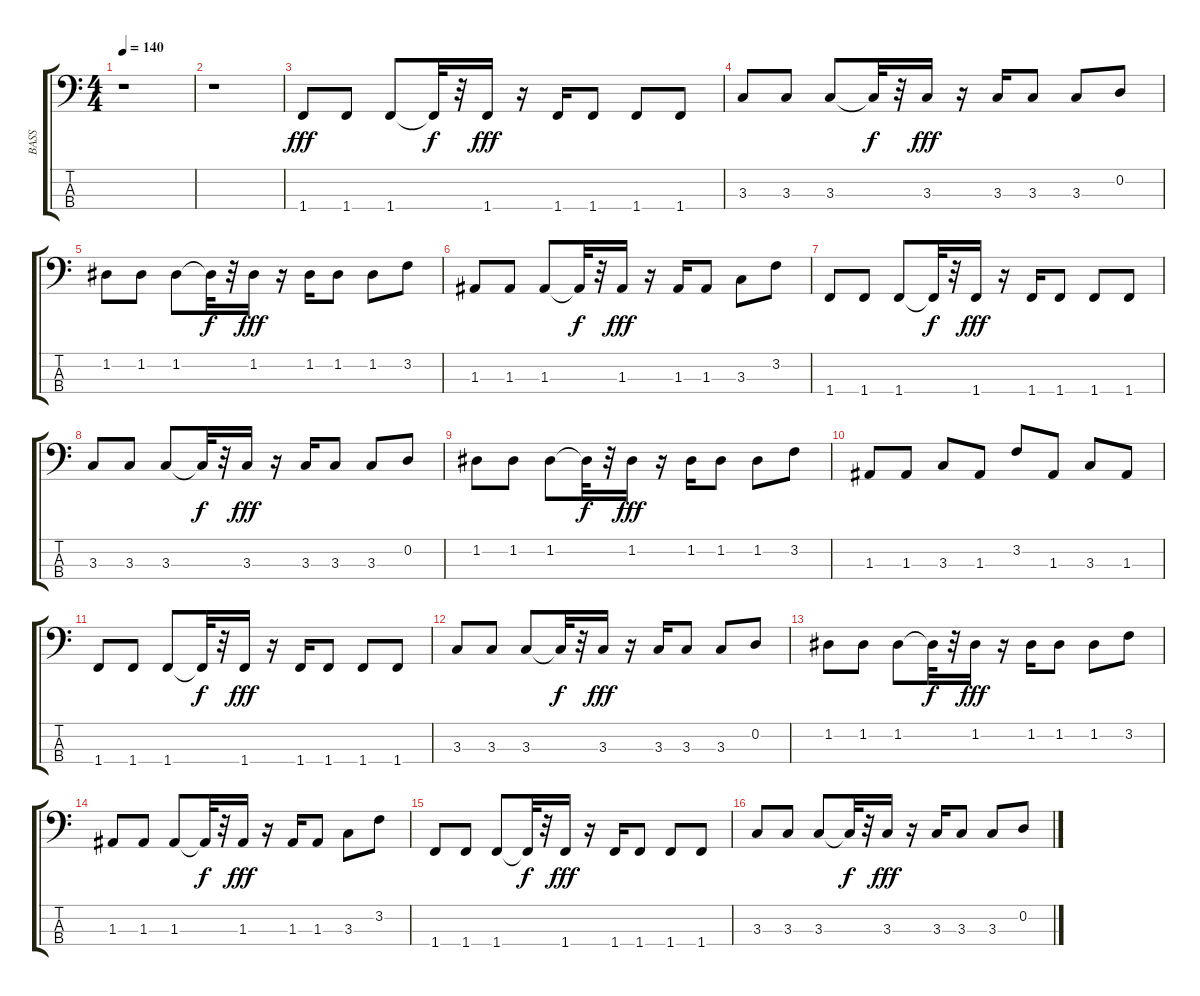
\track ("BASS" "BASS") {instrument electricbassfinger}
\staff {score tabs}
\tuning (G2 D2 A1 E1) {hide}
\ts (4 4)
\tempo 140
\clef f4
\ks c
r.1{dy fff instrument electricbassfinger} |
r.1 |
1.4.8 1.4.8 1.4.8 1.4{t}.32{dy f} r.32 1.4.16{dy fff} r.16 1.4.16 1.4.8 1.4.8 1.4.8 |
3.3.8 3.3.8 3.3.8 3.3{t}.32{dy f} r.32 3.3.16{dy fff} r.16 3.3.16 3.3.8 3.3.8 0.2.8 |
1.2.8 1.2.8 1.2.8 1.2{t}.32{dy f} r.32 1.2.16{dy fff} r.16 1.2.16 1.2.8 1.2.8 3.2.8 |
1.3.8 1.3.8 1.3.8 1.3{t}.32{dy f} r.32 1.3.16{dy fff} r.16 1.3.16 1.3.8 3.3.8 3.2.8 |
1.4.8 1.4.8 1.4.8 1.4{t}.32{dy f} r.32 1.4.16{dy fff} r.16 1.4.16 1.4.8 1.4.8 1.4.8 |
3.3.8 3.3.8 3.3.8 3.3{t}.32{dy f} r.32 3.3.16{dy fff} r.16 3.3.16 3.3.8 3.3.8 0.2.8 |
1.2.8 1.2.8 1.2.8 1.2{t}.32{dy f} r.32 1.2.16{dy fff} r.16 1.2.16 1.2.8 1.2.8 3.2.8 |
1.3.8 1.3.8 3.3.8 1.3.8 3.2.8 1.3.8 3.3.8 1.3.8 |
1.4.8 1.4.8 1.4.8 1.4{t}.32{dy f} r.32 1.4.16{dy fff} r.16 1.4.16 1.4.8 1.4.8 1.4.8 |
3.3.8 3.3.8 3.3.8 3.3{t}.32{dy f} r.32 3.3.16{dy fff} r.16 3.3.16 3.3.8 3.3.8 0.2.8 |
1.2.8 1.2.8 1.2.8 1.2{t}.32{dy f} r.32 1.2.16{dy fff} r.16 1.2.16 1.2.8 1.2.8 3.2.8 |
1.3.8 1.3.8 1.3.8 1.3{t}.32{dy f} r.32 1.3.16{dy fff} r.16 1.3.16 1.3.8 3.3.8 3.2.8 |
1.4.8 1.4.8 1.4.8 1.4{t}.32{dy f} r.32 1.4.16{dy fff} r.16 1.4.16 1.4.8 1.4.8 1.4.8 |
3.3.8 3.3.8 3.3.8 3.3{t}.32{dy f} r.32 3.3.16{dy fff} r.16 3.3.16 3.3.8 3.3.8 0.2.8
